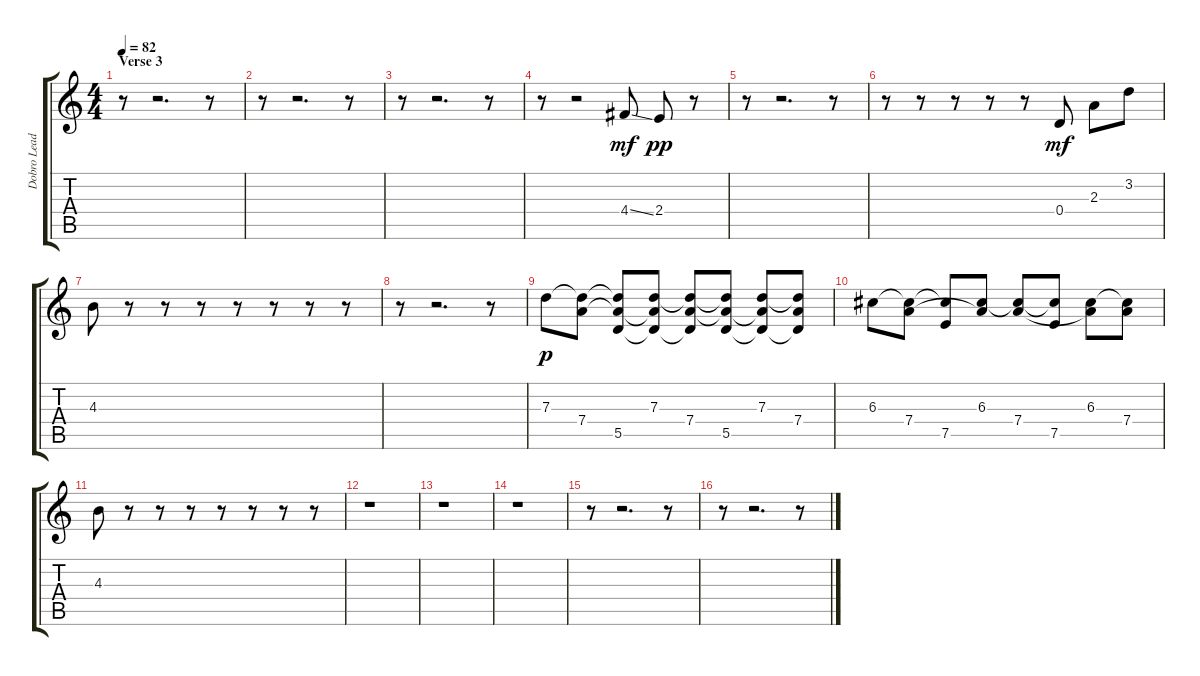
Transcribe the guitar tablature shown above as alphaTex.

\track ("Dobro Lead" "Dobro Lead") {instrument banjo}
\staff {score tabs}
\tuning (E4 B3 G3 D3 A2 E2) {hide}
\displaytranspose 12
\ts (4 4)
\section ("" "Verse 3")
\tempo 82
\clef g2
\ks c
r.8{dy mf} r.2{d} r.8 |
r.8 r.2{d} r.8 |
r.8 r.2{d} r.8 |
r.8 r.2 4.4{ss}.8 2.4.8{dy pp} r.8 |
r.8 r.2{d} r.8 |
r.8 r.8 r.8 r.8 r.8 0.4.8{dy mf} 2.3.8 3.2.8 |
4.3.8 r.8 r.8 r.8 r.8 r.8 r.8 r.8 |
r.8 r.2{d} r.8 |
7.3.8{dy p} (7.3{t} 7.4).8 (7.3{t} 7.4{t} 5.5).8 (7.3 7.4{t} 5.5{t}).8 (7.3{t} 7.4 5.5{t}).8 (7.3{t} 7.4{t} 5.5).8 (7.3 7.4{t} 5.5{t}).8 (7.3{t} 7.4 5.5{t}).8 |
6.3.8 (6.3{t} 7.4).8 (6.3{t} 7.5).8 (6.3 7.4{t}).8 (6.3{t} 7.4).8 (6.3{t} 7.5).8 (6.3 7.4{t}).8 (6.3{t} 7.4).8 |
4.3.8 r.8 r.8 r.8 r.8 r.8 r.8 r.8 |
r.1 |
r.1 |
r.1 |
r.8 r.2{d} r.8 |
r.8 r.2{d} r.8
